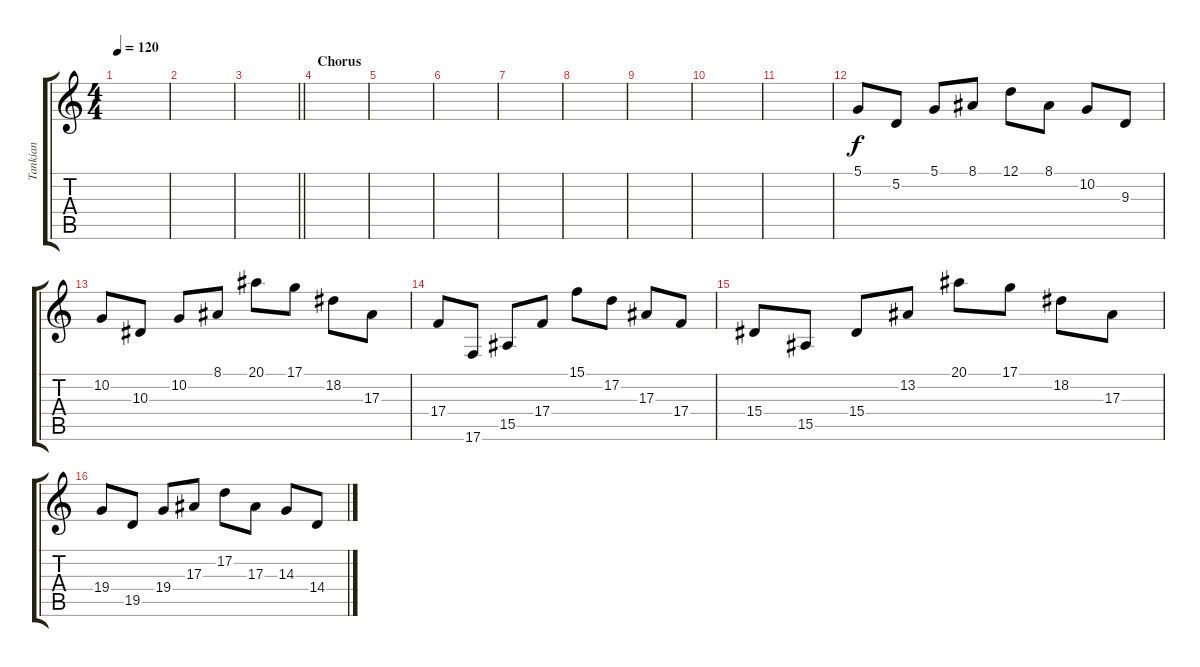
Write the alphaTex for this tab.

\track ("Tankian" "Tankian") {instrument electricgrandpiano}
\staff {score tabs}
\tuning (D4 A3 F3 C3 G2 C2) {hide}
\ts (4 4)
\tempo 120
\clef g2
\ks c
|
|
\barLineRight lightlight
|
\section ("" "Chorus")
|
|
|
|
|
|
|
|
5.1.8 5.2.8 5.1.8 8.1.8 12.1.8 8.1.8 10.2.8 9.3.8 |
10.2.8 10.3.8 10.2.8 8.1.8 20.1.8 17.1.8 18.2.8 17.3.8 |
17.4.8 17.6.8 15.5.8 17.4.8 15.1.8 17.2.8 17.3.8 17.4.8 |
15.4.8 15.5.8 15.4.8 13.2.8 20.1.8 17.1.8 18.2.8 17.3.8 |
19.4.8 19.5.8 19.4.8 17.3.8 17.2.8 17.3.8 14.3.8 14.4.8
